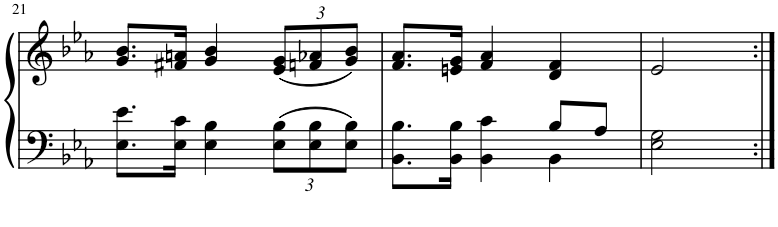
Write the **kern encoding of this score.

**kern	**kern
*part1	*part1
*staff2	*staff1
*I"Piano	*
*I'Pno.	*
!!LO:PB:g=z
*clefF4	*clefG2
*k[b-e-a-]	*k[b-e-a-]
*M3/4	*M3/4
=21	=21
8.E-\ 8.e-\L	8.g/ 8.b-/L
16E-\ 16c\Jk	16f#X/ 16an/Jk
4E-\ 4B-\	4g/ 4b-/
*Xbrackettup	*Xbrackettup
12E-\ 12B-\L	(12e-/ 12g/L
12E-\ 12B-\	12fn/ 12a-X/
12E-\ 12B-\J	12g/ 12b-/J)
=22	=22
*^	*
2ryy	8.BB-\ 8.B-\L	8.f/ 8.a-/L
.	16BB-\ 16B-\Jk	16en/ 16g/Jk
.	4BB-\ 4c\	4f/ 4a-/
8B-/L	4BB-\	4d/ 4f/
8A-/J	.	.
*v	*v	*
=23	=23
2E-\ 2G\	2e-/
=:|!	=:|!
*-	*-
